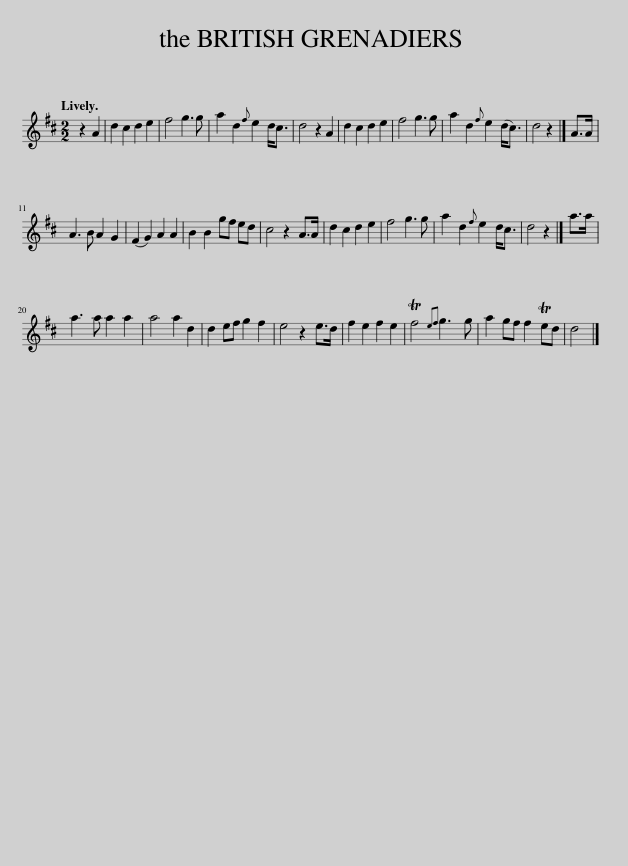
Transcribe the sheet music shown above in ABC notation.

X:1
L:1/8
Q:1/4=120
M:2/2
I:linebreak $
K:D
V:1 treble
V:1
 z2 A2 | d2 c2 d2 e2 | f4 g3 g | a2 d2{f} e2 d<c | d4 z2 A2 | %5
 d2 c2 d2 e2 | f4 g3 g | a2 d2{f} e2 (d<c) | d4 z2 |] A>A |$ %10
 A3 B A2 G2 | (F2 G2) A2 A2 | B2 B2 gf ed | c4 z2 A>A | d2 c2 d2 e2 | %15
 f4 g3 g | a2 d2{f} e2 d<c | d4 z2 |] a>a |$ a3 a a2 a2 | %20
 a4 a2 d2 | d2 ef g2 f2 | e4 z2 e>d | f2 e2 f2 e2 | Tf4{ef} g3 g | %25
 a2 gf f2 Ted | d4 |] %27
